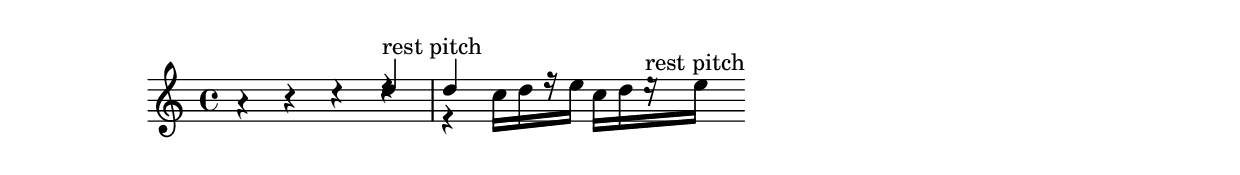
\version "2.7.32"
\header {

  texidoc = "Rests can have pitches--these will be affected by
transposition and relativization. If a rest has a pitch, rest/rest and
beam/rest collision resolving will leave it alone."

}

\layout { ragged-right= ##t }

\relative c'' 
{
  a4\rest b4\rest c4\rest

  <<d \\  d\rest^"rest pitch" >>
  <<d \\  r>>
  c16 [ d r e] 
  c16 [ d e\rest^"rest pitch" e] 
  
}


